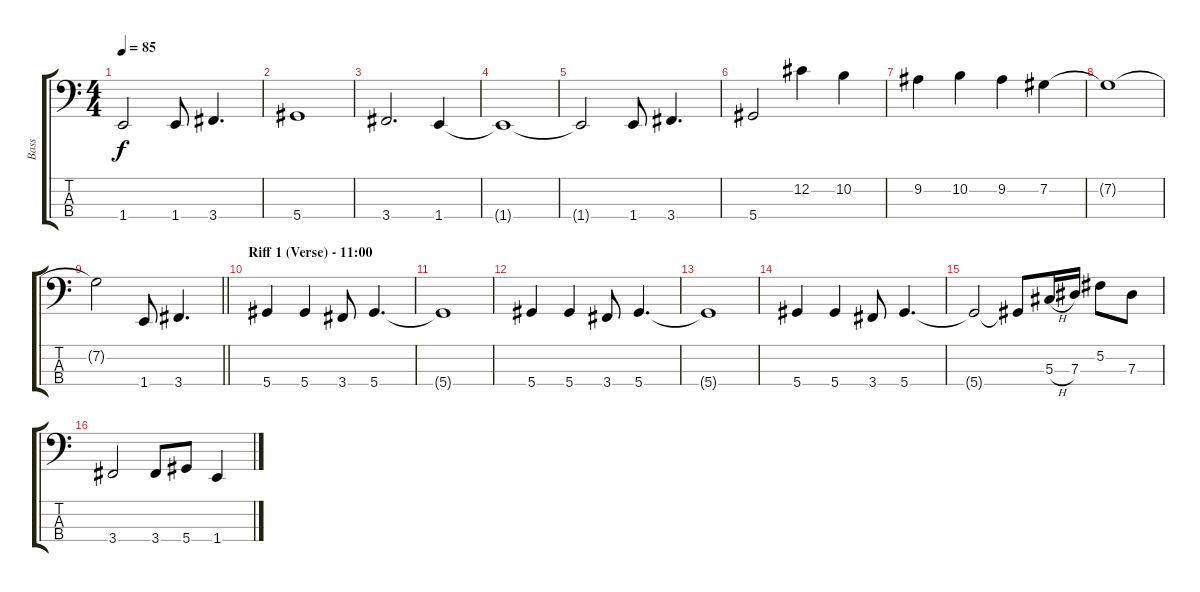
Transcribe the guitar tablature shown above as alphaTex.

\track ("Bass" "Bass") {instrument electricbassfinger bank 255}
\staff {score tabs}
\tuning (Gb2 Db2 Ab1 Eb1) {hide}
\ts (4 4)
\tempo 85
\clef f4
\ks c
1.4{t}.2{dy f} 1.4.8 3.4.4{d} |
5.4.1 |
3.4.2{d} 1.4.4 |
1.4{t}.1 |
1.4{t}.2 1.4.8 3.4.4{d} |
5.4.2 12.2.4 10.2.4 |
9.2.4 10.2.4 9.2.4 7.2.4 |
7.2{t}.1 |
\barLineRight lightlight
7.2{t}.2 1.4.8 3.4.4{d} |
\section ("" "Riff 1 (Verse) - 11:00")
5.4.4 5.4.4 3.4.8 5.4.4{d} |
5.4{t}.1 |
5.4.4 5.4.4 3.4.8 5.4.4{d} |
5.4{t}.1 |
5.4.4 5.4.4 3.4.8 5.4.4{d} |
5.4{t}.2 5.4{t}.8 5.3{h}.16 7.3.16 5.2.8 7.3.8 |
3.4.2 3.4.8 5.4.8 1.4.4
